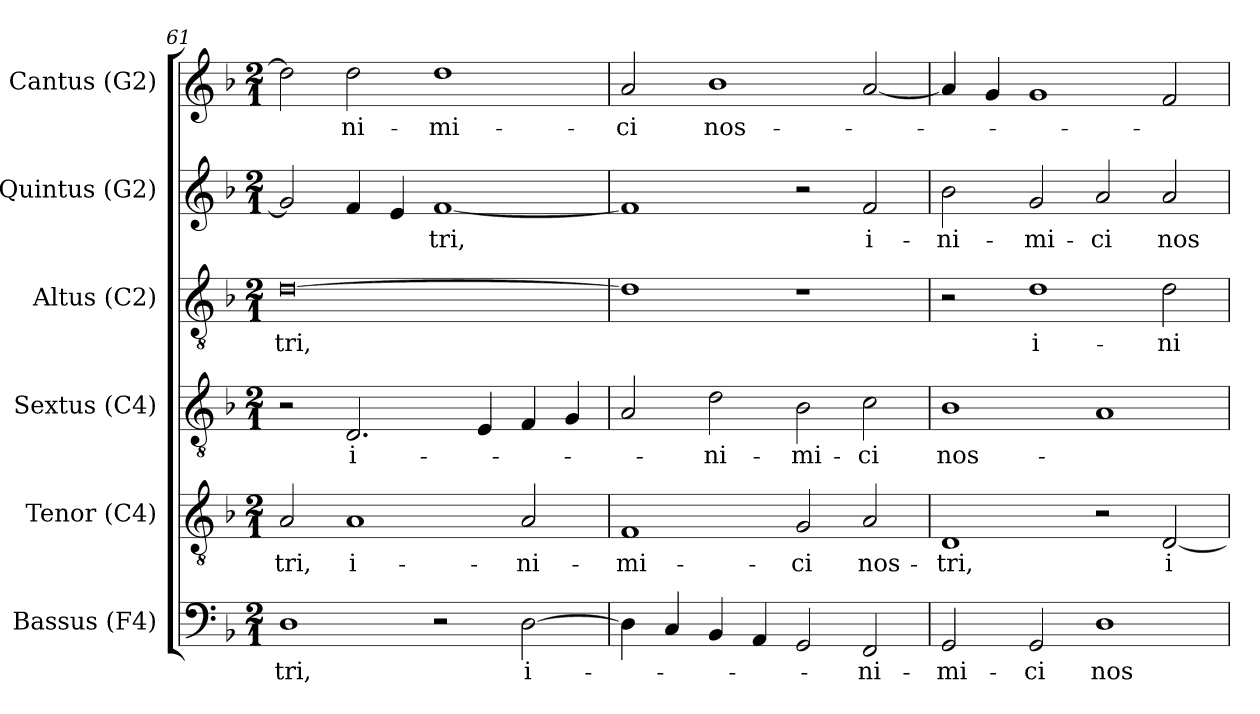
**kern	**text	**kern	**text	**kern	**text	**kern	**text	**kern	**text	**kern	**text
*part6	*part6	*part5	*part5	*part4	*part4	*part3	*part3	*part2	*part2	*part1	*part1
*staff6	*staff6	*staff5	*staff5	*staff4	*staff4	*staff3	*staff3	*staff2	*staff2	*staff1	*staff1
*I"Bassus (F4)	*	*I"Tenor (C4)	*	*I"Sextus (C4)	*	*I"Altus (C2)	*	*I"Quintus (G2)	*	*I"Cantus (G2)	*
*I'B	*	*I'T	*	*I'S	*	*I'A	*	*I'Q	*	*I'C	*
!!LO:PB:g=z
*clefF4	*	*clefGv2	*	*clefGv2	*	*clefGv2	*	*clefG2	*	*clefG2	*
*	*	*	*	*ITrd7c12	*	*	*	*	*	*	*
*k[b-]	*	*k[b-]	*	*k[b-]	*	*k[b-]	*	*k[b-]	*	*k[b-]	*
*F:	*	*F:	*	*F:	*	*F:	*	*F:	*	*F:	*
*M2/1	*	*M2/1	*	*M2/1	*	*M2/1	*	*M2/1	*	*M2/1	*
=61	=61	=61	=61	=61	=61	=61	=61	=61	=61	=61	=61
!	!LO:LY:b:color=#000000	!	!	!	!	!	!	!	!	!	!
!	!	!	!LO:LY:b:color=#000000	!	!	!	!	!	!	!	!
!	!	!	!	!	!	!	!LO:LY:b:color=#000000	!	!	!	!
1Di	-tri,	2Ai/	-tri,	2r	.	[0di	-tri,	2gi/]	.	2ddi\]	.
!	!	!	!LO:LY:b:color=#000000	!	!	!	!	!	!	!	!
!	!	!	!	!	!LO:LY:b:color=#000000	!	!	!	!	!	!
!	!	!	!	!	!	!	!	!	!	!	!LO:LY:b:color=#000000
.	.	1Ai	i-	2.DDi/	i-	.	.	4fi/	.	2ddi\	-ni-
.	.	.	.	.	.	.	.	4ei/	.	.	.
!	!	!	!	!	!	!	!	!	!LO:LY:b:color=#000000	!	!
!	!	!	!	!	!	!	!	!	!	!	!LO:LY:b:color=#000000
2r	.	.	.	.	.	.	.	[1fi	-tri,	1ddi	-mi-
.	.	.	.	4EEi/	.	.	.	.	.	.	.
!	!LO:LY:b:color=#000000	!	!	!	!	!	!	!	!	!	!
!	!	!	!LO:LY:b:color=#000000	!	!	!	!	!	!	!	!
[2Di\	i-	2Ai/	-ni-	4FFi/	.	.	.	.	.	.	.
.	.	.	.	4GGi/	.	.	.	.	.	.	.
=62	=62	=62	=62	=62	=62	=62	=62	=62	=62	=62	=62
!	!	!	!LO:LY:b:color=#000000	!	!	!	!	!	!	!	!
!	!	!	!	!	!	!	!	!	!	!	!LO:LY:b:color=#000000
4Di\]	.	1Fi	-mi-	2AAi/	.	1di]	.	1fi]	.	2ai/	-ci
4Ci/	.	.	.	.	.	.	.	.	.	.	.
!	!	!	!	!	!LO:LY:b:color=#000000	!	!	!	!	!	!
!	!	!	!	!	!	!	!	!	!	!	!LO:LY:b:color=#000000
4BB-i/	.	.	.	2Di\	-ni-	.	.	.	.	1b-i	nos-
4AAi/	.	.	.	.	.	.	.	.	.	.	.
!	!	!	!LO:LY:b:color=#000000	!	!	!	!	!	!	!	!
!	!	!	!	!	!LO:LY:b:color=#000000	!	!	!	!	!	!
2GGi/	.	2Gi/	-ci	2BB-i\	-mi-	1r	.	2r	.	.	.
!	!LO:LY:b:color=#000000	!	!	!	!	!	!	!	!	!	!
!	!	!	!LO:LY:b:color=#000000	!	!	!	!	!	!	!	!
!	!	!	!	!	!LO:LY:b:color=#000000	!	!	!	!	!	!
!	!	!	!	!	!	!	!	!	!LO:LY:b:color=#000000	!	!
2FFi/	-ni-	2Ai/	nos-	2Ci\	-ci	.	.	2fi/	i-	[2ai/	.
=63	=63	=63	=63	=63	=63	=63	=63	=63	=63	=63	=63
!	!LO:LY:b:color=#000000	!	!	!	!	!	!	!	!	!	!
!	!	!	!LO:LY:b:color=#000000	!	!	!	!	!	!	!	!
!	!	!	!	!	!LO:LY:b:color=#000000	!	!	!	!	!	!
!	!	!	!	!	!	!	!	!	!LO:LY:b:color=#000000	!	!
2GGi/	-mi-	1Di	-tri,	1BB-i	nos-	2r	.	2b-i\	-ni-	4ai/]	.
.	.	.	.	.	.	.	.	.	.	4gi/	.
!	!LO:LY:b:color=#000000	!	!	!	!	!	!	!	!	!	!
!	!	!	!	!	!	!	!LO:LY:b:color=#000000	!	!	!	!
!	!	!	!	!	!	!	!	!	!LO:LY:b:color=#000000	!	!
2GGi/	-ci	.	.	.	.	1di	i-	2gi/	-mi-	1gi	.
!	!LO:LY:b:color=#000000	!	!	!	!	!	!	!	!	!	!
!	!	!	!	!	!	!	!	!	!LO:LY:b:color=#000000	!	!
1Di	nos-	2r	.	1AAi	.	.	.	2ai/	-ci	.	.
!	!	!	!LO:LY:b:color=#000000	!	!	!	!	!	!	!	!
!	!	!	!	!	!	!	!LO:LY:b:color=#000000	!	!	!	!
!	!	!	!	!	!	!	!	!	!LO:LY:b:color=#000000	!	!
.	.	[2Di/	i-	.	.	2di\	-ni-	2ai/	nos-	2fi/	.
=	=	=	=	=	=	=	=	=	=	=	=
*-	*-	*-	*-	*-	*-	*-	*-	*-	*-	*-	*-
